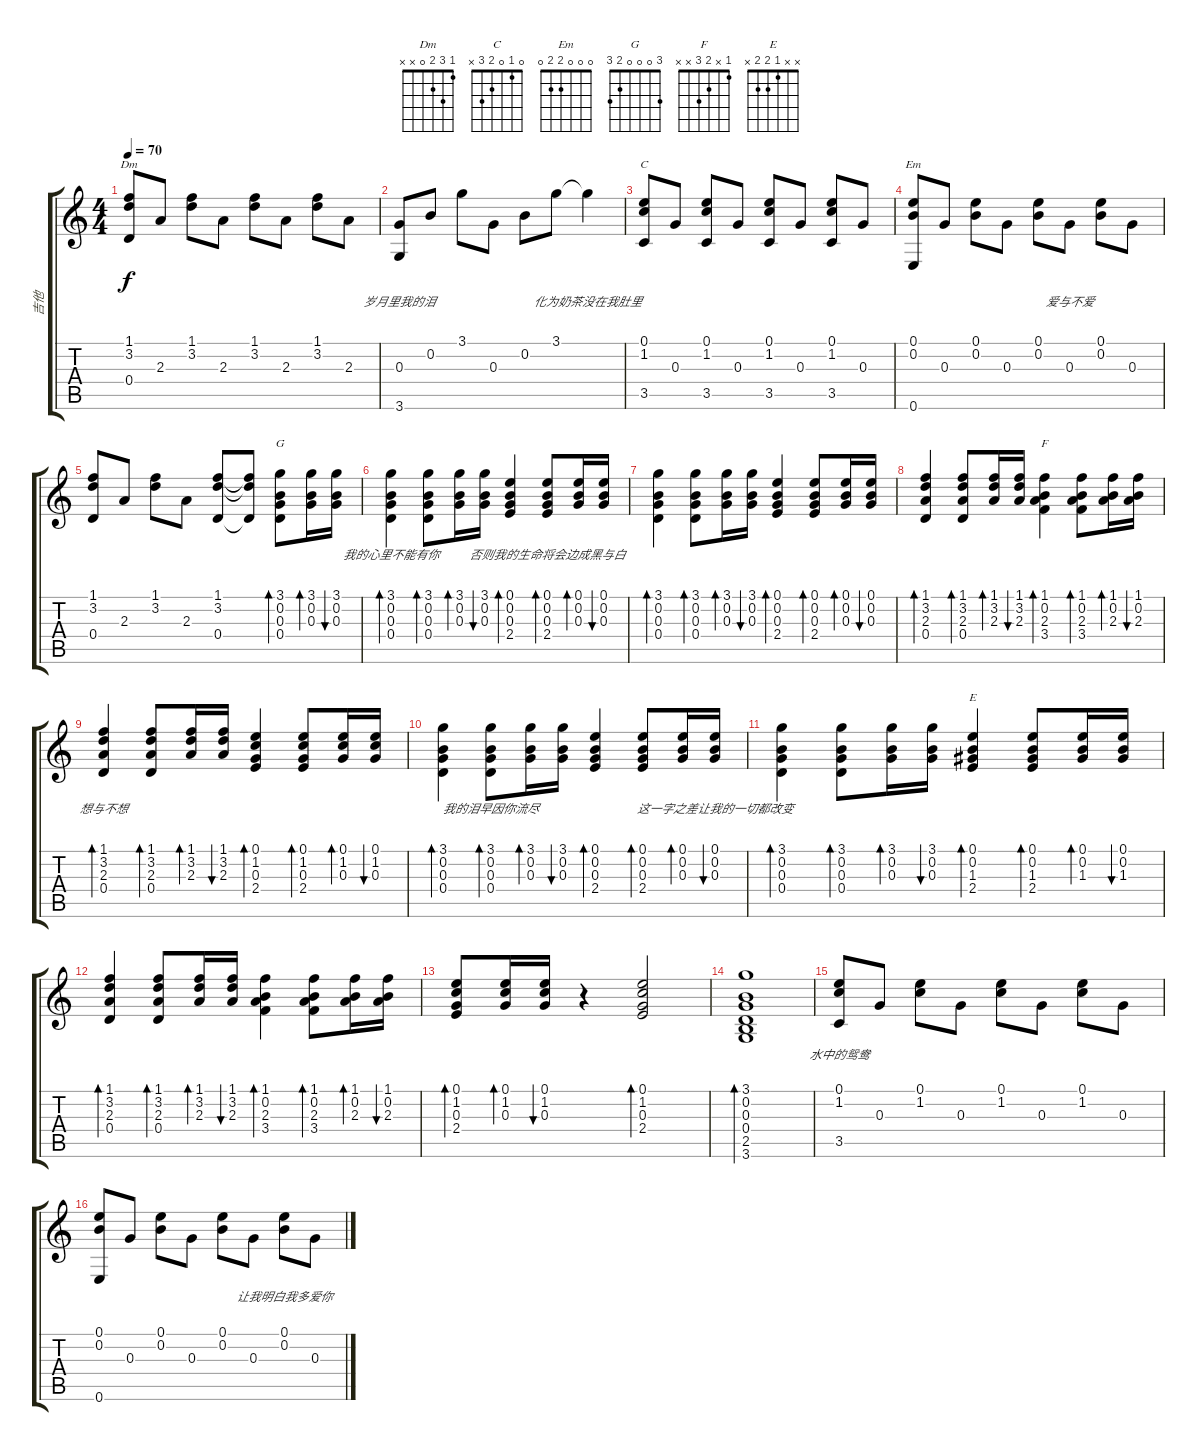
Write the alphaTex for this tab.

\track ("吉他" "吉他") {instrument acousticguitarsteel}
\staff {score tabs}
\tuning (E4 B3 G3 D3 A2 E2) {hide}
\chord ("Dm" 1 3 2 0 x x)
\chord ("C" 0 1 0 2 3 x)
\chord ("Em" 0 0 0 2 2 0)
\chord ("G" 3 0 0 0 2 3)
\chord ("F" 1 x 2 3 x x)
\chord ("E" x x 1 2 2 x)
\ts (4 4)
\tempo 70
\clef g2
\ks c
(1.1 3.2 0.4).8{ch "Dm" lyrics (0 "") lyrics (1 "") lyrics (2 "") lyrics (3 "") lyrics (4 "") dy f} 2.3.8{lyrics (0 "") lyrics (1 "") lyrics (2 "") lyrics (3 "") lyrics (4 "")} (1.1 3.2).8{lyrics (0 "") lyrics (1 "") lyrics (2 "") lyrics (3 "") lyrics (4 "")} 2.3.8{lyrics (0 "") lyrics (1 "") lyrics (2 "") lyrics (3 "") lyrics (4 "")} (1.1 3.2).8{lyrics (0 "") lyrics (1 "") lyrics (2 "") lyrics (3 "") lyrics (4 "")} 2.3.8{lyrics (0 "") lyrics (1 "") lyrics (2 "") lyrics (3 "") lyrics (4 "")} (1.1 3.2).8{lyrics (0 "") lyrics (1 "") lyrics (2 "") lyrics (3 "") lyrics (4 "")} 2.3.8{lyrics (0 "") lyrics (1 "") lyrics (2 "") lyrics (3 "") lyrics (4 "")} |
(0.3 3.6).8{lyrics (0 "岁月里我的泪") lyrics (1 "") lyrics (2 "") lyrics (3 "") lyrics (4 "")} 0.2.8{lyrics (0 "") lyrics (1 "") lyrics (2 "") lyrics (3 "") lyrics (4 "")} 3.1.8{lyrics (0 "") lyrics (1 "") lyrics (2 "") lyrics (3 "") lyrics (4 "")} 0.3.8{lyrics (0 "") lyrics (1 "") lyrics (2 "") lyrics (3 "") lyrics (4 "")} 0.2.8{lyrics (0 "") lyrics (1 "") lyrics (2 "") lyrics (3 "") lyrics (4 "")} 3.1.8{lyrics (0 "") lyrics (1 "") lyrics (2 "") lyrics (3 "") lyrics (4 "")} 3.1{t}.4{lyrics (0 "化为奶茶没在我肚里") lyrics (1 "") lyrics (2 "") lyrics (3 "") lyrics (4 "")} |
(0.1 1.2 3.5).8{ch "C" lyrics (0 "") lyrics (1 "") lyrics (2 "") lyrics (3 "") lyrics (4 "")} 0.3.8{lyrics (0 "") lyrics (1 "") lyrics (2 "") lyrics (3 "") lyrics (4 "")} (0.1 1.2 3.5).8{lyrics (0 "") lyrics (1 "") lyrics (2 "") lyrics (3 "") lyrics (4 "")} 0.3.8{lyrics (0 "") lyrics (1 "") lyrics (2 "") lyrics (3 "") lyrics (4 "")} (0.1 1.2 3.5).8{lyrics (0 "") lyrics (1 "") lyrics (2 "") lyrics (3 "") lyrics (4 "")} 0.3.8{lyrics (0 "") lyrics (1 "") lyrics (2 "") lyrics (3 "") lyrics (4 "")} (0.1 1.2 3.5).8{lyrics (0 "") lyrics (1 "") lyrics (2 "") lyrics (3 "") lyrics (4 "")} 0.3.8{lyrics (0 "") lyrics (1 "") lyrics (2 "") lyrics (3 "") lyrics (4 "")} |
(0.1 0.2 0.6).8{ch "Em" lyrics (0 "") lyrics (1 "") lyrics (2 "") lyrics (3 "") lyrics (4 "")} 0.3.8{lyrics (0 "") lyrics (1 "") lyrics (2 "") lyrics (3 "") lyrics (4 "")} (0.1 0.2).8{lyrics (0 "") lyrics (1 "") lyrics (2 "") lyrics (3 "") lyrics (4 "")} 0.3.8{lyrics (0 "") lyrics (1 "") lyrics (2 "") lyrics (3 "") lyrics (4 "")} (0.1 0.2).8{lyrics (0 "") lyrics (1 "") lyrics (2 "") lyrics (3 "") lyrics (4 "")} 0.3.8{lyrics (0 "爱与不爱") lyrics (1 "") lyrics (2 "") lyrics (3 "") lyrics (4 "")} (0.1 0.2).8{lyrics (0 "") lyrics (1 "") lyrics (2 "") lyrics (3 "") lyrics (4 "")} 0.3.8{lyrics (0 "") lyrics (1 "") lyrics (2 "") lyrics (3 "") lyrics (4 "")} |
(1.1 3.2 0.4).8{lyrics (0 "") lyrics (1 "") lyrics (2 "") lyrics (3 "") lyrics (4 "")} 2.3.8{lyrics (0 "") lyrics (1 "") lyrics (2 "") lyrics (3 "") lyrics (4 "")} (1.1 3.2).8{lyrics (0 "") lyrics (1 "") lyrics (2 "") lyrics (3 "") lyrics (4 "")} 2.3.8{lyrics (0 "") lyrics (1 "") lyrics (2 "") lyrics (3 "") lyrics (4 "")} (1.1 3.2 0.4).8{lyrics (0 "") lyrics (1 "") lyrics (2 "") lyrics (3 "") lyrics (4 "")} (1.1{t} 3.2{t} 0.4{t}).8{lyrics (0 "") lyrics (1 "") lyrics (2 "") lyrics (3 "") lyrics (4 "")} (3.1 0.2 0.3 0.4).8{bd 60 ch "G" lyrics (0 "") lyrics (1 "") lyrics (2 "") lyrics (3 "") lyrics (4 "")} (3.1 0.2 0.3).16{bd 60 lyrics (0 "") lyrics (1 "") lyrics (2 "") lyrics (3 "") lyrics (4 "")} (3.1 0.2 0.3).16{bu 60 lyrics (0 "") lyrics (1 "") lyrics (2 "") lyrics (3 "") lyrics (4 "")} |
(3.1 0.2 0.3 0.4).4{bd 60 lyrics (0 "我的心里不能有你") lyrics (1 "") lyrics (2 "") lyrics (3 "") lyrics (4 "")} (3.1 0.2 0.3 0.4).8{bd 60 lyrics (0 "") lyrics (1 "") lyrics (2 "") lyrics (3 "") lyrics (4 "")} (3.1 0.2 0.3).16{bd 60 lyrics (0 "") lyrics (1 "") lyrics (2 "") lyrics (3 "") lyrics (4 "")} (3.1 0.2 0.3).16{bu 60 lyrics (0 "") lyrics (1 "") lyrics (2 "") lyrics (3 "") lyrics (4 "")} (0.1 0.2 0.3 2.4).4{bd 60 lyrics (0 "") lyrics (1 "") lyrics (2 "") lyrics (3 "") lyrics (4 "")} (0.1 0.2 0.3 2.4).8{bd 60 lyrics (0 "否则我的生命将会边成黑与白") lyrics (1 "") lyrics (2 "") lyrics (3 "") lyrics (4 "")} (0.1 0.2 0.3).16{bd 60 lyrics (0 "") lyrics (1 "") lyrics (2 "") lyrics (3 "") lyrics (4 "")} (0.1 0.2 0.3).16{bu 60 lyrics (0 "") lyrics (1 "") lyrics (2 "") lyrics (3 "") lyrics (4 "")} |
(3.1 0.2 0.3 0.4).4{bd 60 lyrics (0 "") lyrics (1 "") lyrics (2 "") lyrics (3 "") lyrics (4 "")} (3.1 0.2 0.3 0.4).8{bd 60 lyrics (0 "") lyrics (1 "") lyrics (2 "") lyrics (3 "") lyrics (4 "")} (3.1 0.2 0.3).16{bd 60 lyrics (0 "") lyrics (1 "") lyrics (2 "") lyrics (3 "") lyrics (4 "")} (3.1 0.2 0.3).16{bu 60 lyrics (0 "") lyrics (1 "") lyrics (2 "") lyrics (3 "") lyrics (4 "")} (0.1 0.2 0.3 2.4).4{bd 60 lyrics (0 "") lyrics (1 "") lyrics (2 "") lyrics (3 "") lyrics (4 "")} (0.1 0.2 0.3 2.4).8{bd 60 lyrics (0 "") lyrics (1 "") lyrics (2 "") lyrics (3 "") lyrics (4 "")} (0.1 0.2 0.3).16{bd 60 lyrics (0 "") lyrics (1 "") lyrics (2 "") lyrics (3 "") lyrics (4 "")} (0.1 0.2 0.3).16{bu 60 lyrics (0 "") lyrics (1 "") lyrics (2 "") lyrics (3 "") lyrics (4 "")} |
(1.1 3.2 2.3 0.4).4{bd 60 lyrics (0 "") lyrics (1 "") lyrics (2 "") lyrics (3 "") lyrics (4 "")} (1.1 3.2 2.3 0.4).8{bd 60 lyrics (0 "") lyrics (1 "") lyrics (2 "") lyrics (3 "") lyrics (4 "")} (1.1 3.2 2.3).16{bd 60 lyrics (0 "") lyrics (1 "") lyrics (2 "") lyrics (3 "") lyrics (4 "")} (1.1 3.2 2.3).16{bu 60 lyrics (0 "") lyrics (1 "") lyrics (2 "") lyrics (3 "") lyrics (4 "")} (1.1 0.2 2.3 3.4).4{bd 60 ch "F" lyrics (0 "") lyrics (1 "") lyrics (2 "") lyrics (3 "") lyrics (4 "")} (1.1 0.2 2.3 3.4).8{bd 60 lyrics (0 "") lyrics (1 "") lyrics (2 "") lyrics (3 "") lyrics (4 "")} (1.1 0.2 2.3).16{bd 60 lyrics (0 "") lyrics (1 "") lyrics (2 "") lyrics (3 "") lyrics (4 "")} (1.1 0.2 2.3).16{bu 60 lyrics (0 "") lyrics (1 "") lyrics (2 "") lyrics (3 "") lyrics (4 "")} |
(1.1 3.2 2.3 0.4).4{bd 60 lyrics (0 "想与不想") lyrics (1 "") lyrics (2 "") lyrics (3 "") lyrics (4 "")} (1.1 3.2 2.3 0.4).8{bd 60 lyrics (0 "") lyrics (1 "") lyrics (2 "") lyrics (3 "") lyrics (4 "")} (1.1 3.2 2.3).16{bd 60 lyrics (0 "") lyrics (1 "") lyrics (2 "") lyrics (3 "") lyrics (4 "")} (1.1 3.2 2.3).16{bu 60 lyrics (0 "") lyrics (1 "") lyrics (2 "") lyrics (3 "") lyrics (4 "")} (0.1 1.2 0.3 2.4).4{bd 60 lyrics (0 "") lyrics (1 "") lyrics (2 "") lyrics (3 "") lyrics (4 "")} (0.1 1.2 0.3 2.4).8{bd 60 lyrics (0 "") lyrics (1 "") lyrics (2 "") lyrics (3 "") lyrics (4 "")} (0.1 1.2 0.3).16{bd 60 lyrics (0 "") lyrics (1 "") lyrics (2 "") lyrics (3 "") lyrics (4 "")} (0.1 1.2 0.3).16{bu 60 lyrics (0 "") lyrics (1 "") lyrics (2 "") lyrics (3 "") lyrics (4 "")} |
(3.1 0.2 0.3 0.4).4{bd 60 lyrics (0 "") lyrics (1 "") lyrics (2 "") lyrics (3 "") lyrics (4 "")} (3.1 0.2 0.3 0.4).8{bd 60 lyrics (0 "我的泪早因你流尽") lyrics (1 "") lyrics (2 "") lyrics (3 "") lyrics (4 "")} (3.1 0.2 0.3).16{bd 60 lyrics (0 "") lyrics (1 "") lyrics (2 "") lyrics (3 "") lyrics (4 "")} (3.1 0.2 0.3).16{bu 60 lyrics (0 "") lyrics (1 "") lyrics (2 "") lyrics (3 "") lyrics (4 "")} (0.1 0.2 0.3 2.4).4{bd 60 lyrics (0 "") lyrics (1 "") lyrics (2 "") lyrics (3 "") lyrics (4 "")} (0.1 0.2 0.3 2.4).8{bd 60 lyrics (0 "") lyrics (1 "") lyrics (2 "") lyrics (3 "") lyrics (4 "")} (0.1 0.2 0.3).16{bd 60 lyrics (0 "") lyrics (1 "") lyrics (2 "") lyrics (3 "") lyrics (4 "")} (0.1 0.2 0.3).16{bu 60 lyrics (0 "这一字之差让我的一切都改变") lyrics (1 "") lyrics (2 "") lyrics (3 "") lyrics (4 "")} |
(3.1 0.2 0.3 0.4).4{bd 60} (3.1 0.2 0.3 0.4).8{bd 60} (3.1 0.2 0.3).16{bd 60} (3.1 0.2 0.3).16{bu 60} (0.1 0.2 1.3 2.4).4{bd 60 ch "E"} (0.1 0.2 1.3 2.4).8{bd 60} (0.1 0.2 1.3).16{bd 60} (0.1 0.2 1.3).16{bu 60} |
(1.1 3.2 2.3 0.4).4{bd 60} (1.1 3.2 2.3 0.4).8{bd 60} (1.1 3.2 2.3).16{bd 60} (1.1 3.2 2.3).16{bu 60} (1.1 0.2 2.3 3.4).4{bd 60} (1.1 0.2 2.3 3.4).8{bd 60} (1.1 0.2 2.3).16{bd 60} (1.1 0.2 2.3).16{bu 60} |
(0.1 1.2 0.3 2.4).8{bd 60} (0.1 1.2 0.3).16{bd 60} (0.1 1.2 0.3).16{bu 60} r.4 (0.1 1.2 0.3 2.4).2{bd 480} |
(3.1 0.2 0.3 0.4 2.5 3.6).1{bd 480} |
(0.1 1.2 3.5).8{lyrics (0 "") lyrics (1 "水中的鸳鸯") lyrics (2 "") lyrics (3 "") lyrics (4 "")} 0.3.8{lyrics (0 "") lyrics (1 "") lyrics (2 "") lyrics (3 "") lyrics (4 "")} (0.1 1.2).8{lyrics (0 "") lyrics (1 "") lyrics (2 "") lyrics (3 "") lyrics (4 "")} 0.3.8{lyrics (0 "") lyrics (1 "") lyrics (2 "") lyrics (3 "") lyrics (4 "")} (0.1 1.2).8{lyrics (0 "") lyrics (1 "") lyrics (2 "") lyrics (3 "") lyrics (4 "")} 0.3.8{lyrics (0 "") lyrics (1 "") lyrics (2 "") lyrics (3 "") lyrics (4 "")} (0.1 1.2).8{lyrics (0 "") lyrics (1 "") lyrics (2 "") lyrics (3 "") lyrics (4 "")} 0.3.8{lyrics (0 "") lyrics (1 "") lyrics (2 "") lyrics (3 "") lyrics (4 "")} |
(0.1 0.2 0.6).8{lyrics (0 "") lyrics (1 "") lyrics (2 "") lyrics (3 "") lyrics (4 "")} 0.3.8{lyrics (0 "") lyrics (1 "") lyrics (2 "") lyrics (3 "") lyrics (4 "")} (0.1 0.2).8{lyrics (0 "") lyrics (1 "") lyrics (2 "") lyrics (3 "") lyrics (4 "")} 0.3.8{lyrics (0 "") lyrics (1 "") lyrics (2 "") lyrics (3 "") lyrics (4 "")} (0.1 0.2).8{lyrics (0 "") lyrics (1 "") lyrics (2 "") lyrics (3 "") lyrics (4 "")} 0.3.8{lyrics (0 "") lyrics (1 "") lyrics (2 "") lyrics (3 "") lyrics (4 "")} (0.1 0.2).8{lyrics (0 "") lyrics (1 "让我明白我多爱你") lyrics (2 "") lyrics (3 "") lyrics (4 "")} 0.3.8{lyrics (0 "") lyrics (1 "") lyrics (2 "") lyrics (3 "") lyrics (4 "")}
